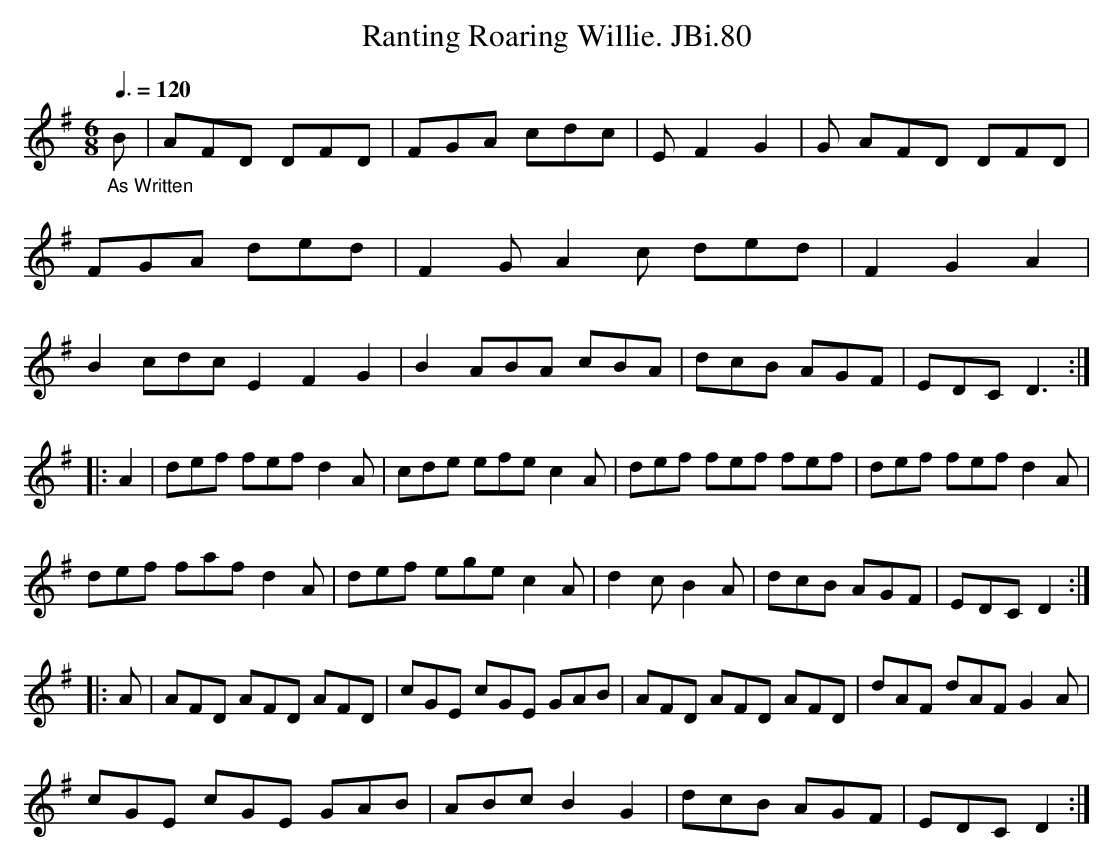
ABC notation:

X:1
T:Ranting Roaring Willie. JBi.80
M:6/8
L:1/8
Q:3/8=120
K:G
"_As Written"B|AFD DFD|FGA cdc|EF2G2|G AFD DFD|
FGA ded|F2GA2c ded|F2G2A2|
B2cdcE2F2G2|B2ABA cBA|dcB AGF|EDCD3:|
|:A2|def fefd2A|cde efec2A|def fef fef|def fef d2A|
def faf d2A|def ege c2A|d2cB2A|dcB AGF|EDC D2:|
|:A|AFD AFD AFD|cGE cGE GAB|AFD AFD AFD|dAF dAF G2A|
cGE cGE GAB|ABc B2G2|dcB AGF|EDC D2:|
